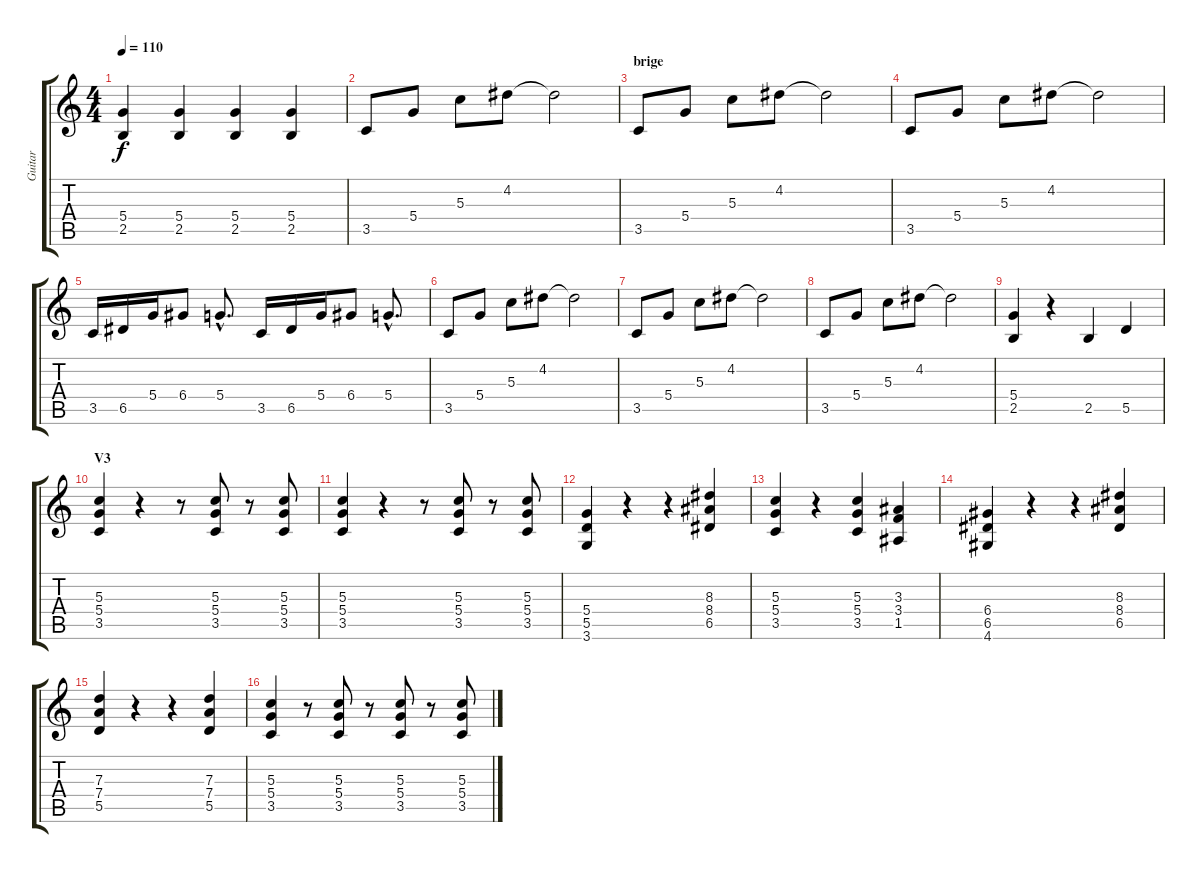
\track ("Guitar" "Guitar") {instrument distortionguitar}
\staff {score tabs}
\tuning (E4 B3 G3 D3 A2 E2) {hide}
\ts (4 4)
\tempo 110
\clef g2
\ks c
(5.4 2.5).4{dy f} (5.4 2.5).4 (5.4 2.5).4 (5.4 2.5).4 |
3.5.8 5.4.8 5.3.8 4.2.8 4.2{t}.2 |
\section ("" "brige")
3.5.8 5.4.8 5.3.8 4.2.8 4.2{t}.2 |
3.5.8 5.4.8 5.3.8 4.2.8 4.2{t}.2 |
3.5.16 6.5.16 5.4.16 6.4.8 5.4{hac}.8{d} 3.5.16 6.5.16 5.4.16 6.4.8 5.4{hac}.8{d} |
3.5.8 5.4.8 5.3.8 4.2.8 4.2{t}.2 |
3.5.8 5.4.8 5.3.8 4.2.8 4.2{t}.2 |
3.5.8 5.4.8 5.3.8 4.2.8 4.2{t}.2 |
(5.4 2.5).4 r.4 2.5.4 5.5.4 |
\section ("" "V3")
(5.3 5.4 3.5).4 r.4 r.8 (5.3 5.4 3.5).8 r.8 (5.3 5.4 3.5).8 |
(5.3 5.4 3.5).4 r.4 r.8 (5.3 5.4 3.5).8 r.8 (5.3 5.4 3.5).8 |
(5.4 5.5 3.6).4 r.4 r.4 (8.3 8.4 6.5).4 |
(5.3 5.4 3.5).4 r.4 (5.3 5.4 3.5).4 (3.3 3.4 1.5).4 |
(6.4 6.5 4.6).4 r.4 r.4 (8.3 8.4 6.5).4 |
(7.3 7.4 5.5).4 r.4 r.4 (7.3 7.4 5.5).4 |
(5.3 5.4 3.5).4 r.8 (5.3 5.4 3.5).8 r.8 (5.3 5.4 3.5).8 r.8 (5.3 5.4 3.5).8
